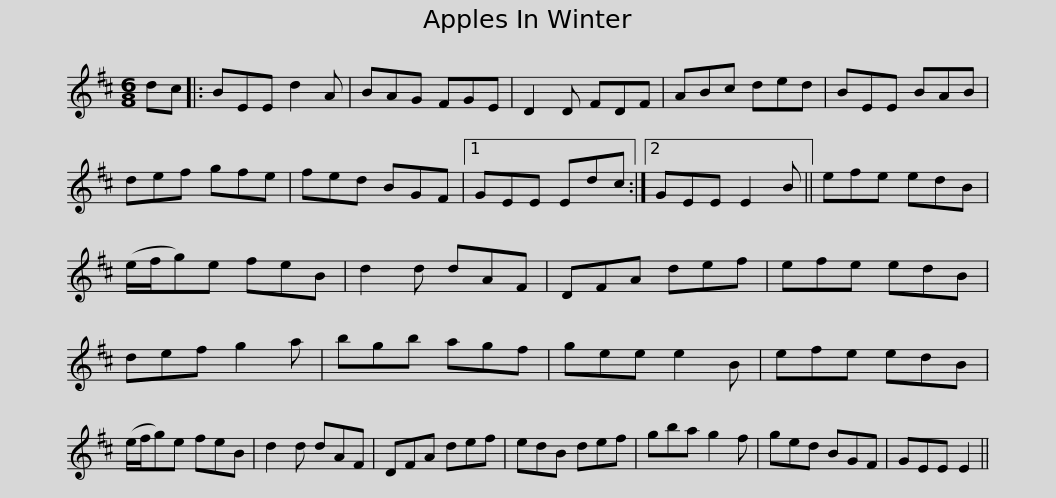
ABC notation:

X:1
L:1/8
M:6/8
I:linebreak $
K:D
V:1 treble
V:1
 dc |: BEE d2 A | BAG FGE | D2 D FDF | ABc ded | %5
 BEE BAB | def gfe | fed BGF |1$ GEE Edc :|2 GEE E2 B || %10
 efe edB | (e/f/g)e feB | d2 d dAF | DFA def | efe edB |$ %15
 def g2 a | bgb agf | gee e2 B | efe edB | (e/f/g)e feB | %20
 d2 d dAF | DFA def |$ edB def | gba g2 f | ged BGF | %25
 GEE E2 || %26
